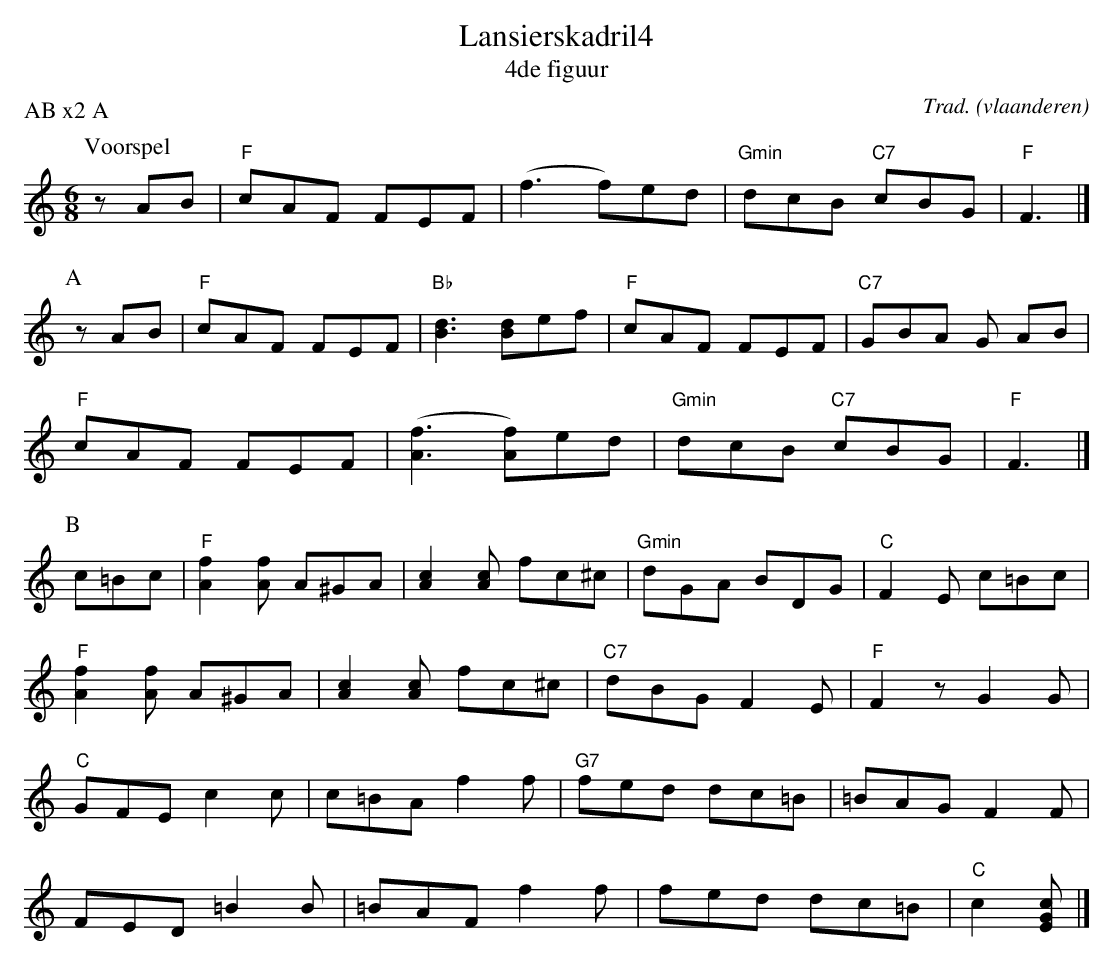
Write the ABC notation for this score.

X:1
T:Lansierskadril4
T:4de figuur
O:vlaanderen
C:Trad.
P:AB x2 A
L:1/8
M:6/8
K:C
P:Voorspel
z AB | "F"cAF FEF | (f3 f)ed | "Gmin"dcB "C7"cBG | "F" F3 |]
P:A
z AB | "F" cAF FEF | "Bb"[d3B3] [dB]ef | "F" cAF FEF | "C7"GBA G AB |
"F" cAF FEF | ([f3A3] [fA])ed | "Gmin" dcB "C7"cBG | "F" F3 |]
P:B
c=Bc | "F"[f2A2] [fA] A^GA | [c2A2] [cA] fc^c| "Gmin" dGA BDG | "C" F2 E c=Bc |
"F" [f2A2] [fA] A^GA | [c2A2] [cA] fc^c | "C7"dBG F2 E |"F" F2 z G2 G |
"C"GFE c2 c | c=BA f2 f| "G7"fed dc=B | =BAG F2 F |
FED =B2 B | =BAF f2 f | fed dc=B | "C" c2 [cGE] |]
